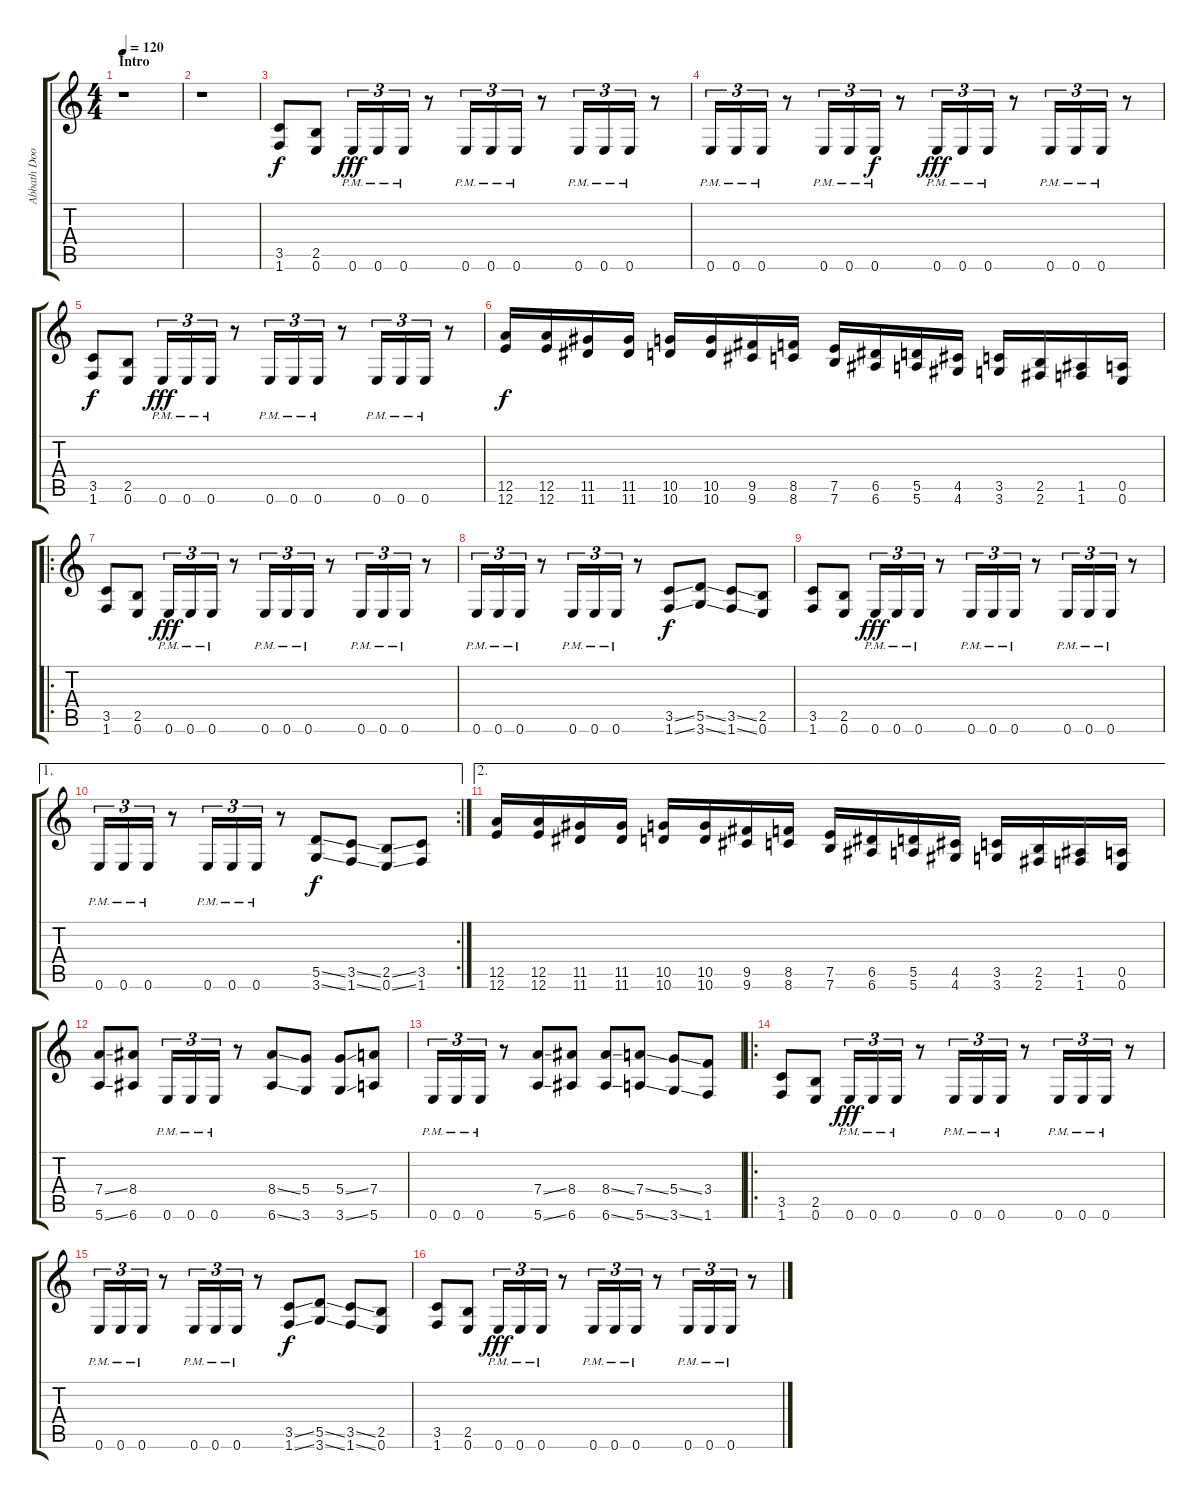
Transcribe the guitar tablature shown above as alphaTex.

\track ("Abbath Doom Occulta" "Abbath Doo") {instrument distortionguitar}
\staff {score tabs}
\tuning (E4 B3 G3 D3 A2 E2) {hide}
\ts (4 4)
\section ("" "Intro")
\tempo 120
\tempo 195
\tempo 120
\clef g2
\ks c
r.1{dy f instrument distortionguitar} |
r.1 |
(3.5 1.6).8 (2.5 0.6).8 0.6{pm}.16{tu (3 2) dy fff} 0.6{pm}.16{tu (3 2)} 0.6{pm}.16{tu (3 2)} r.8 0.6{pm}.16{tu (3 2)} 0.6{pm}.16{tu (3 2)} 0.6{pm}.16{tu (3 2)} r.8 0.6{pm}.16{tu (3 2)} 0.6{pm}.16{tu (3 2)} 0.6{pm}.16{tu (3 2)} r.8 |
0.6{pm}.16{tu (3 2)} 0.6{pm}.16{tu (3 2)} 0.6{pm}.16{tu (3 2)} r.8 0.6{pm}.16{tu (3 2)} 0.6{pm}.16{tu (3 2)} 0.6{pm}.16{tu (3 2) dy f} r.8 0.6{pm}.16{tu (3 2) dy fff} 0.6{pm}.16{tu (3 2)} 0.6{pm}.16{tu (3 2)} r.8 0.6{pm}.16{tu (3 2)} 0.6{pm}.16{tu (3 2)} 0.6{pm}.16{tu (3 2)} r.8 |
(3.5 1.6).8{dy f} (2.5 0.6).8 0.6{pm}.16{tu (3 2) dy fff} 0.6{pm}.16{tu (3 2)} 0.6{pm}.16{tu (3 2)} r.8 0.6{pm}.16{tu (3 2)} 0.6{pm}.16{tu (3 2)} 0.6{pm}.16{tu (3 2)} r.8 0.6{pm}.16{tu (3 2)} 0.6{pm}.16{tu (3 2)} 0.6{pm}.16{tu (3 2)} r.8 |
(12.5 12.6).16{dy f instrument guitarfretnoise} (12.5 12.6).16 (11.5 11.6).16 (11.5 11.6).16 (10.5 10.6).16 (10.5 10.6).16 (9.5 9.6).16 (8.5 8.6).16 (7.5 7.6).16 (6.5 6.6).16 (5.5 5.6).16 (4.5 4.6).16 (3.5 3.6).16 (2.5 2.6).16 (1.5 1.6).16 (0.5 0.6).16 |
\ro
(3.5 1.6).8{instrument distortionguitar} (2.5 0.6).8 0.6{pm}.16{tu (3 2) dy fff} 0.6{pm}.16{tu (3 2)} 0.6{pm}.16{tu (3 2)} r.8 0.6{pm}.16{tu (3 2)} 0.6{pm}.16{tu (3 2)} 0.6{pm}.16{tu (3 2)} r.8 0.6{pm}.16{tu (3 2)} 0.6{pm}.16{tu (3 2)} 0.6{pm}.16{tu (3 2)} r.8 |
0.6{pm}.16{tu (3 2)} 0.6{pm}.16{tu (3 2)} 0.6{pm}.16{tu (3 2)} r.8 0.6{pm}.16{tu (3 2)} 0.6{pm}.16{tu (3 2)} 0.6{pm}.16{tu (3 2)} r.8 (3.5{ss} 1.6{ss}).8{dy f} (5.5{ss} 3.6{ss}).8 (3.5{ss} 1.6{ss}).8 (2.5 0.6).8 |
(3.5 1.6).8 (2.5 0.6).8 0.6{pm}.16{tu (3 2) dy fff} 0.6{pm}.16{tu (3 2)} 0.6{pm}.16{tu (3 2)} r.8 0.6{pm}.16{tu (3 2)} 0.6{pm}.16{tu (3 2)} 0.6{pm}.16{tu (3 2)} r.8 0.6{pm}.16{tu (3 2)} 0.6{pm}.16{tu (3 2)} 0.6{pm}.16{tu (3 2)} r.8 |
\ae 1
\rc 2
0.6{pm}.16{tu (3 2)} 0.6{pm}.16{tu (3 2)} 0.6{pm}.16{tu (3 2)} r.8 0.6{pm}.16{tu (3 2)} 0.6{pm}.16{tu (3 2)} 0.6{pm}.16{tu (3 2)} r.8 (5.5{ss} 3.6{ss}).8{dy f} (3.5{ss} 1.6{ss}).8 (2.5{ss} 0.6{ss}).8 (3.5 1.6).8 |
\ae 2
(12.5 12.6).16{instrument guitarfretnoise} (12.5 12.6).16 (11.5 11.6).16 (11.5 11.6).16 (10.5 10.6).16 (10.5 10.6).16 (9.5 9.6).16 (8.5 8.6).16 (7.5 7.6).16 (6.5 6.6).16 (5.5 5.6).16 (4.5 4.6).16 (3.5 3.6).16 (2.5 2.6).16 (1.5 1.6).16 (0.5 0.6).16 |
(7.4{ss} 5.6{ss}).8{instrument distortionguitar} (8.4 6.6).8 0.6{pm}.16{tu (3 2)} 0.6{pm}.16{tu (3 2)} 0.6{pm}.16{tu (3 2)} r.8 (8.4{ss} 6.6{ss}).8 (5.4 3.6).8 (5.4{ss} 3.6{ss}).8 (7.4 5.6).8 |
0.6{pm}.16{tu (3 2)} 0.6{pm}.16{tu (3 2)} 0.6{pm}.16{tu (3 2)} r.8 (7.4{ss} 5.6{ss}).8 (8.4 6.6).8 (8.4{ss} 6.6{ss}).8 (7.4{ss} 5.6{ss}).8 (5.4{ss} 3.6{ss}).8 (3.4 1.6).8 |
\ro
(3.5 1.6).8 (2.5 0.6).8 0.6{pm}.16{tu (3 2) dy fff} 0.6{pm}.16{tu (3 2)} 0.6{pm}.16{tu (3 2)} r.8 0.6{pm}.16{tu (3 2)} 0.6{pm}.16{tu (3 2)} 0.6{pm}.16{tu (3 2)} r.8 0.6{pm}.16{tu (3 2)} 0.6{pm}.16{tu (3 2)} 0.6{pm}.16{tu (3 2)} r.8 |
0.6{pm}.16{tu (3 2)} 0.6{pm}.16{tu (3 2)} 0.6{pm}.16{tu (3 2)} r.8 0.6{pm}.16{tu (3 2)} 0.6{pm}.16{tu (3 2)} 0.6{pm}.16{tu (3 2)} r.8 (3.5{ss} 1.6{ss}).8{dy f} (5.5{ss} 3.6{ss}).8 (3.5{ss} 1.6{ss}).8 (2.5 0.6).8 |
(3.5 1.6).8 (2.5 0.6).8 0.6{pm}.16{tu (3 2) dy fff} 0.6{pm}.16{tu (3 2)} 0.6{pm}.16{tu (3 2)} r.8 0.6{pm}.16{tu (3 2)} 0.6{pm}.16{tu (3 2)} 0.6{pm}.16{tu (3 2)} r.8 0.6{pm}.16{tu (3 2)} 0.6{pm}.16{tu (3 2)} 0.6{pm}.16{tu (3 2)} r.8
